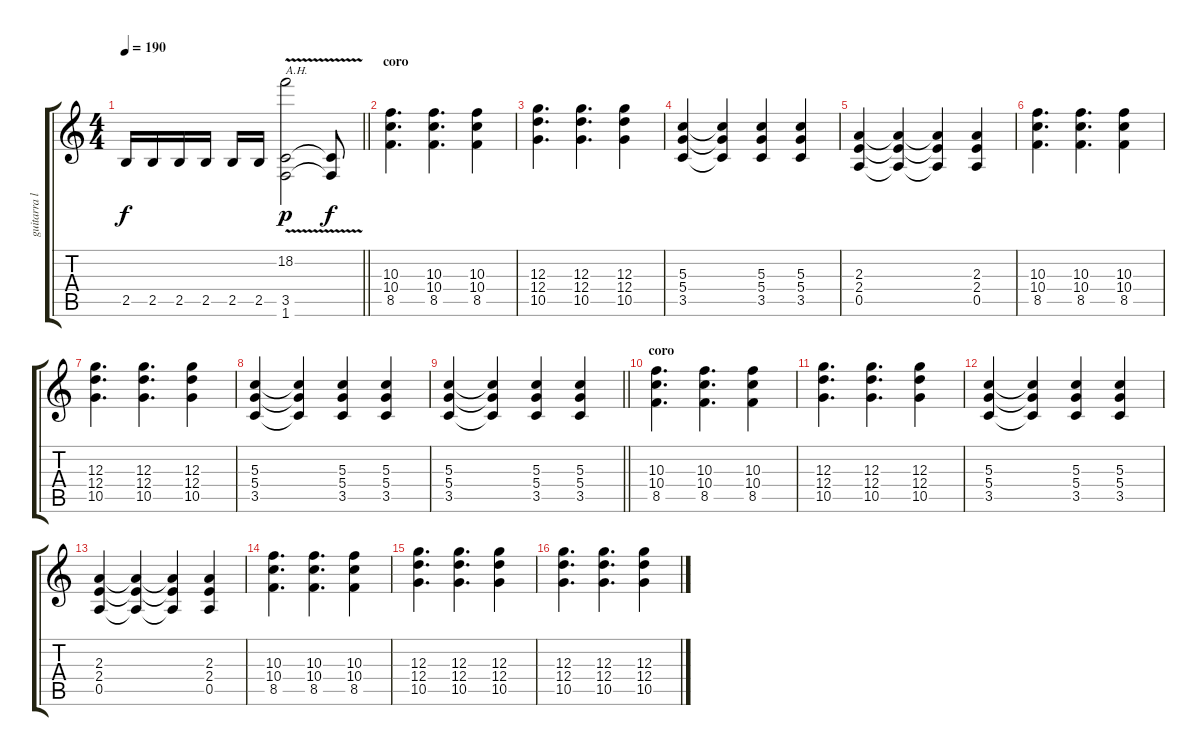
\track ("guitarra lider" "guitarra l") {instrument distortionguitar}
\staff {score tabs}
\tuning (E4 B3 G3 D3 A2 E2) {hide}
\ts (4 4)
\tempo 190
\clef g2
\barLineRight lightlight
\ks c
2.5.16{dy f} 2.5.16 2.5.16 2.5.16 2.5.16 2.5.16 (18.2{v} 3.5{v} 1.6{v}).2{txt "A.H." dy p} (3.5{t} 1.6{t}).8{dy f} |
\section ("" "coro")
(10.3 10.4 8.5).4{d} (10.3 10.4 8.5).4{d} (10.3 10.4 8.5).4 |
(12.3 12.4 10.5).4{d} (12.3 12.4 10.5).4{d} (12.3 12.4 10.5).4 |
(5.3 5.4 3.5).4 (5.3{t} 5.4{t} 3.5{t}).4 (5.3 5.4 3.5).4 (5.3 5.4 3.5).4 |
(2.3 2.4 0.5).4 (2.3{t} 2.4{t} 0.5{t}).4 (2.3{t} 2.4{t} 0.5{t}).4 (2.3 2.4 0.5).4 |
(10.3 10.4 8.5).4{d} (10.3 10.4 8.5).4{d} (10.3 10.4 8.5).4 |
(12.3 12.4 10.5).4{d} (12.3 12.4 10.5).4{d} (12.3 12.4 10.5).4 |
(5.3 5.4 3.5).4 (5.3{t} 5.4{t} 3.5{t}).4 (5.3 5.4 3.5).4 (5.3 5.4 3.5).4 |
\barLineRight lightlight
(5.3 5.4 3.5).4 (5.3{t} 5.4{t} 3.5{t}).4 (5.3 5.4 3.5).4 (5.3 5.4 3.5).4 |
\section ("" "coro")
(10.3 10.4 8.5).4{d} (10.3 10.4 8.5).4{d} (10.3 10.4 8.5).4 |
(12.3 12.4 10.5).4{d} (12.3 12.4 10.5).4{d} (12.3 12.4 10.5).4 |
(5.3 5.4 3.5).4 (5.3{t} 5.4{t} 3.5{t}).4 (5.3 5.4 3.5).4 (5.3 5.4 3.5).4 |
(2.3 2.4 0.5).4 (2.3{t} 2.4{t} 0.5{t}).4 (2.3{t} 2.4{t} 0.5{t}).4 (2.3 2.4 0.5).4 |
(10.3 10.4 8.5).4{d} (10.3 10.4 8.5).4{d} (10.3 10.4 8.5).4 |
(12.3 12.4 10.5).4{d} (12.3 12.4 10.5).4{d} (12.3 12.4 10.5).4 |
(12.3 12.4 10.5).4{d} (12.3 12.4 10.5).4{d} (12.3 12.4 10.5).4
